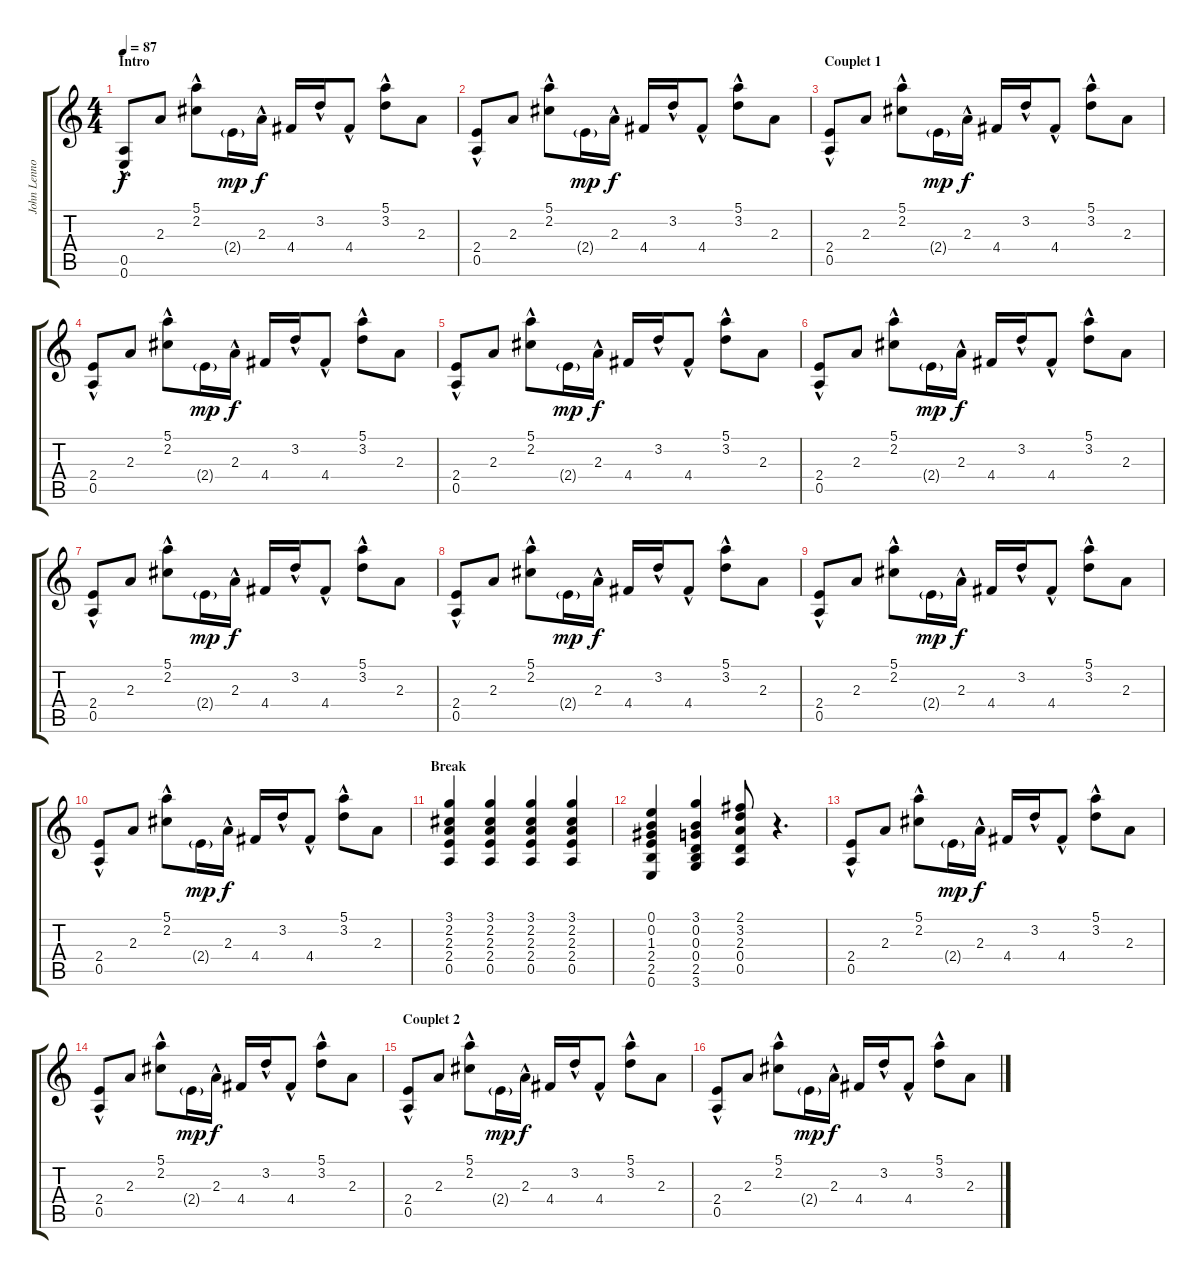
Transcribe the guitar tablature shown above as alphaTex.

\track ("John Lennon (Guitare 2)" "John Lenno") {instrument electricguitarjazz}
\staff {score tabs}
\tuning (E4 B3 G3 D3 A2 E2) {hide}
\ts (4 4)
\section ("" "Intro")
\tempo 87
\clef g2
\ks c
(0.5{hac} 0.6).8{dy f instrument electricguitarjazz} 2.3.8 (5.1{hac} 2.2).8 2.4{g}.16{dy mp} 2.3{hac}.16{dy f} 4.4.16 3.2{hac}.16 4.4{hac}.8 (5.1{hac} 3.2).8 2.3.8 |
(2.4{hac} 0.5{hac}).8 2.3.8 (5.1{hac} 2.2).8 2.4{g}.16{dy mp} 2.3{hac}.16{dy f} 4.4.16 3.2{hac}.16 4.4{hac}.8 (5.1{hac} 3.2).8 2.3.8 |
\section ("" "Couplet 1")
(2.4{hac} 0.5{hac}).8 2.3.8 (5.1{hac} 2.2).8 2.4{g}.16{dy mp} 2.3{hac}.16{dy f} 4.4.16 3.2{hac}.16 4.4{hac}.8 (5.1{hac} 3.2).8 2.3.8 |
(2.4{hac} 0.5{hac}).8 2.3.8 (5.1{hac} 2.2).8 2.4{g}.16{dy mp} 2.3{hac}.16{dy f} 4.4.16 3.2{hac}.16 4.4{hac}.8 (5.1{hac} 3.2).8 2.3.8 |
(2.4{hac} 0.5{hac}).8 2.3.8 (5.1{hac} 2.2).8 2.4{g}.16{dy mp} 2.3{hac}.16{dy f} 4.4.16 3.2{hac}.16 4.4{hac}.8 (5.1{hac} 3.2).8 2.3.8 |
(2.4{hac} 0.5{hac}).8 2.3.8 (5.1{hac} 2.2).8 2.4{g}.16{dy mp} 2.3{hac}.16{dy f} 4.4.16 3.2{hac}.16 4.4{hac}.8 (5.1{hac} 3.2).8 2.3.8 |
(2.4{hac} 0.5{hac}).8 2.3.8 (5.1{hac} 2.2).8 2.4{g}.16{dy mp} 2.3{hac}.16{dy f} 4.4.16 3.2{hac}.16 4.4{hac}.8 (5.1{hac} 3.2).8 2.3.8 |
(2.4{hac} 0.5{hac}).8 2.3.8 (5.1{hac} 2.2).8 2.4{g}.16{dy mp} 2.3{hac}.16{dy f} 4.4.16 3.2{hac}.16 4.4{hac}.8 (5.1{hac} 3.2).8 2.3.8 |
(2.4{hac} 0.5{hac}).8 2.3.8 (5.1{hac} 2.2).8 2.4{g}.16{dy mp} 2.3{hac}.16{dy f} 4.4.16 3.2{hac}.16 4.4{hac}.8 (5.1{hac} 3.2).8 2.3.8 |
(2.4{hac} 0.5{hac}).8 2.3.8 (5.1{hac} 2.2).8 2.4{g}.16{dy mp} 2.3{hac}.16{dy f} 4.4.16 3.2{hac}.16 4.4{hac}.8 (5.1{hac} 3.2).8 2.3.8 |
\section ("" "Break")
(3.1 2.2 2.3 2.4 0.5).4 (3.1 2.2 2.3 2.4 0.5).4 (3.1 2.2 2.3 2.4 0.5).4 (3.1 2.2 2.3 2.4 0.5).4 |
(0.1 0.2 1.3 2.4 2.5 0.6).4 (3.1 0.2 0.3 0.4 2.5 3.6).4 (2.1 3.2 2.3 0.4 0.5).8 r.4{d} |
(2.4{hac} 0.5{hac}).8 2.3.8 (5.1{hac} 2.2).8 2.4{g}.16{dy mp} 2.3{hac}.16{dy f} 4.4.16 3.2{hac}.16 4.4{hac}.8 (5.1{hac} 3.2).8 2.3.8 |
(2.4{hac} 0.5{hac}).8 2.3.8 (5.1{hac} 2.2).8 2.4{g}.16{dy mp} 2.3{hac}.16{dy f} 4.4.16 3.2{hac}.16 4.4{hac}.8 (5.1{hac} 3.2).8 2.3.8 |
\section ("" "Couplet 2")
(2.4{hac} 0.5{hac}).8 2.3.8 (5.1{hac} 2.2).8 2.4{g}.16{dy mp} 2.3{hac}.16{dy f} 4.4.16 3.2{hac}.16 4.4{hac}.8 (5.1{hac} 3.2).8 2.3.8 |
(2.4{hac} 0.5{hac}).8 2.3.8 (5.1{hac} 2.2).8 2.4{g}.16{dy mp} 2.3{hac}.16{dy f} 4.4.16 3.2{hac}.16 4.4{hac}.8 (5.1{hac} 3.2).8 2.3.8
